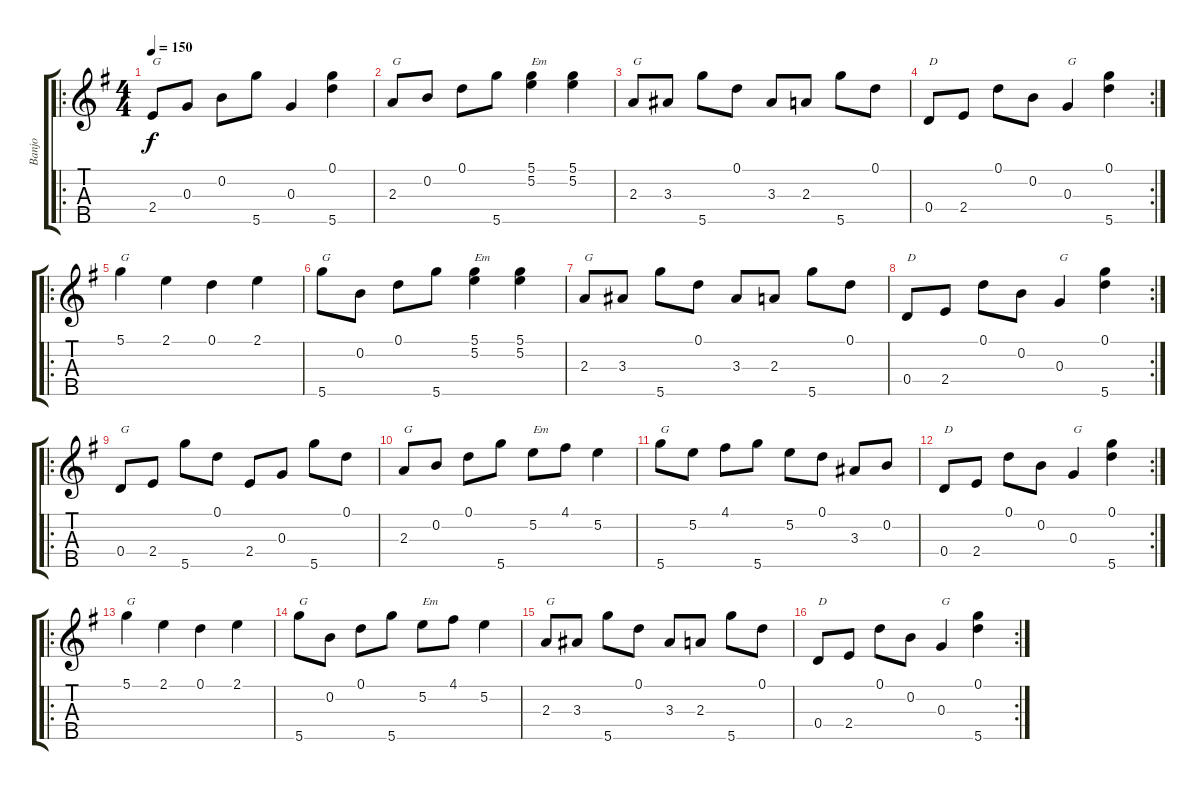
\track ("Banjo" "Banjo") {instrument banjo}
\staff {score tabs}
\tuning (D4 B3 G3 D3 D4) {hide}
\displaytranspose 12
\ro
\ts (4 4)
\tempo 150
\clef g2
\ks g
2.4.8{txt "G" dy f instrument banjo} 0.3.8 0.2.8 5.5.8 0.3.4 (0.1 5.5).4 |
2.3.8{txt "G"} 0.2.8 0.1.8 5.5.8 (5.1 5.2).4{txt "Em"} (5.1 5.2).4 |
2.3.8{txt "G"} 3.3.8 5.5.8 0.1.8 3.3.8 2.3.8 5.5.8 0.1.8 |
\rc 2
0.4.8{txt "D"} 2.4.8 0.1.8 0.2.8 0.3.4{txt "G"} (0.1 5.5).4 |
\ro
5.1.4{txt "G"} 2.1.4 0.1.4 2.1.4 |
5.5.8{txt "G"} 0.2.8 0.1.8 5.5.8 (5.1 5.2).4{txt "Em"} (5.1 5.2).4 |
2.3.8{txt "G"} 3.3.8 5.5.8 0.1.8 3.3.8 2.3.8 5.5.8 0.1.8 |
\rc 2
0.4.8{txt "D"} 2.4.8 0.1.8 0.2.8 0.3.4{txt "G"} (0.1 5.5).4 |
\ro
0.4.8{txt "G"} 2.4.8 5.5.8 0.1.8 2.4.8 0.3.8 5.5.8 0.1.8 |
2.3.8{txt "G"} 0.2.8 0.1.8 5.5.8 5.2.8{txt "Em"} 4.1.8 5.2.4 |
5.5.8{txt "G"} 5.2.8 4.1.8 5.5.8 5.2.8 0.1.8 3.3.8 0.2.8 |
\rc 2
0.4.8{txt "D"} 2.4.8 0.1.8 0.2.8 0.3.4{txt "G"} (0.1 5.5).4 |
\ro
5.1.4{txt "G"} 2.1.4 0.1.4 2.1.4 |
5.5.8{txt "G"} 0.2.8 0.1.8 5.5.8 5.2.8{txt "Em"} 4.1.8 5.2.4 |
2.3.8{txt "G"} 3.3.8 5.5.8 0.1.8 3.3.8 2.3.8 5.5.8 0.1.8 |
\rc 2
0.4.8{txt "D"} 2.4.8 0.1.8 0.2.8 0.3.4{txt "G"} (0.1 5.5).4
